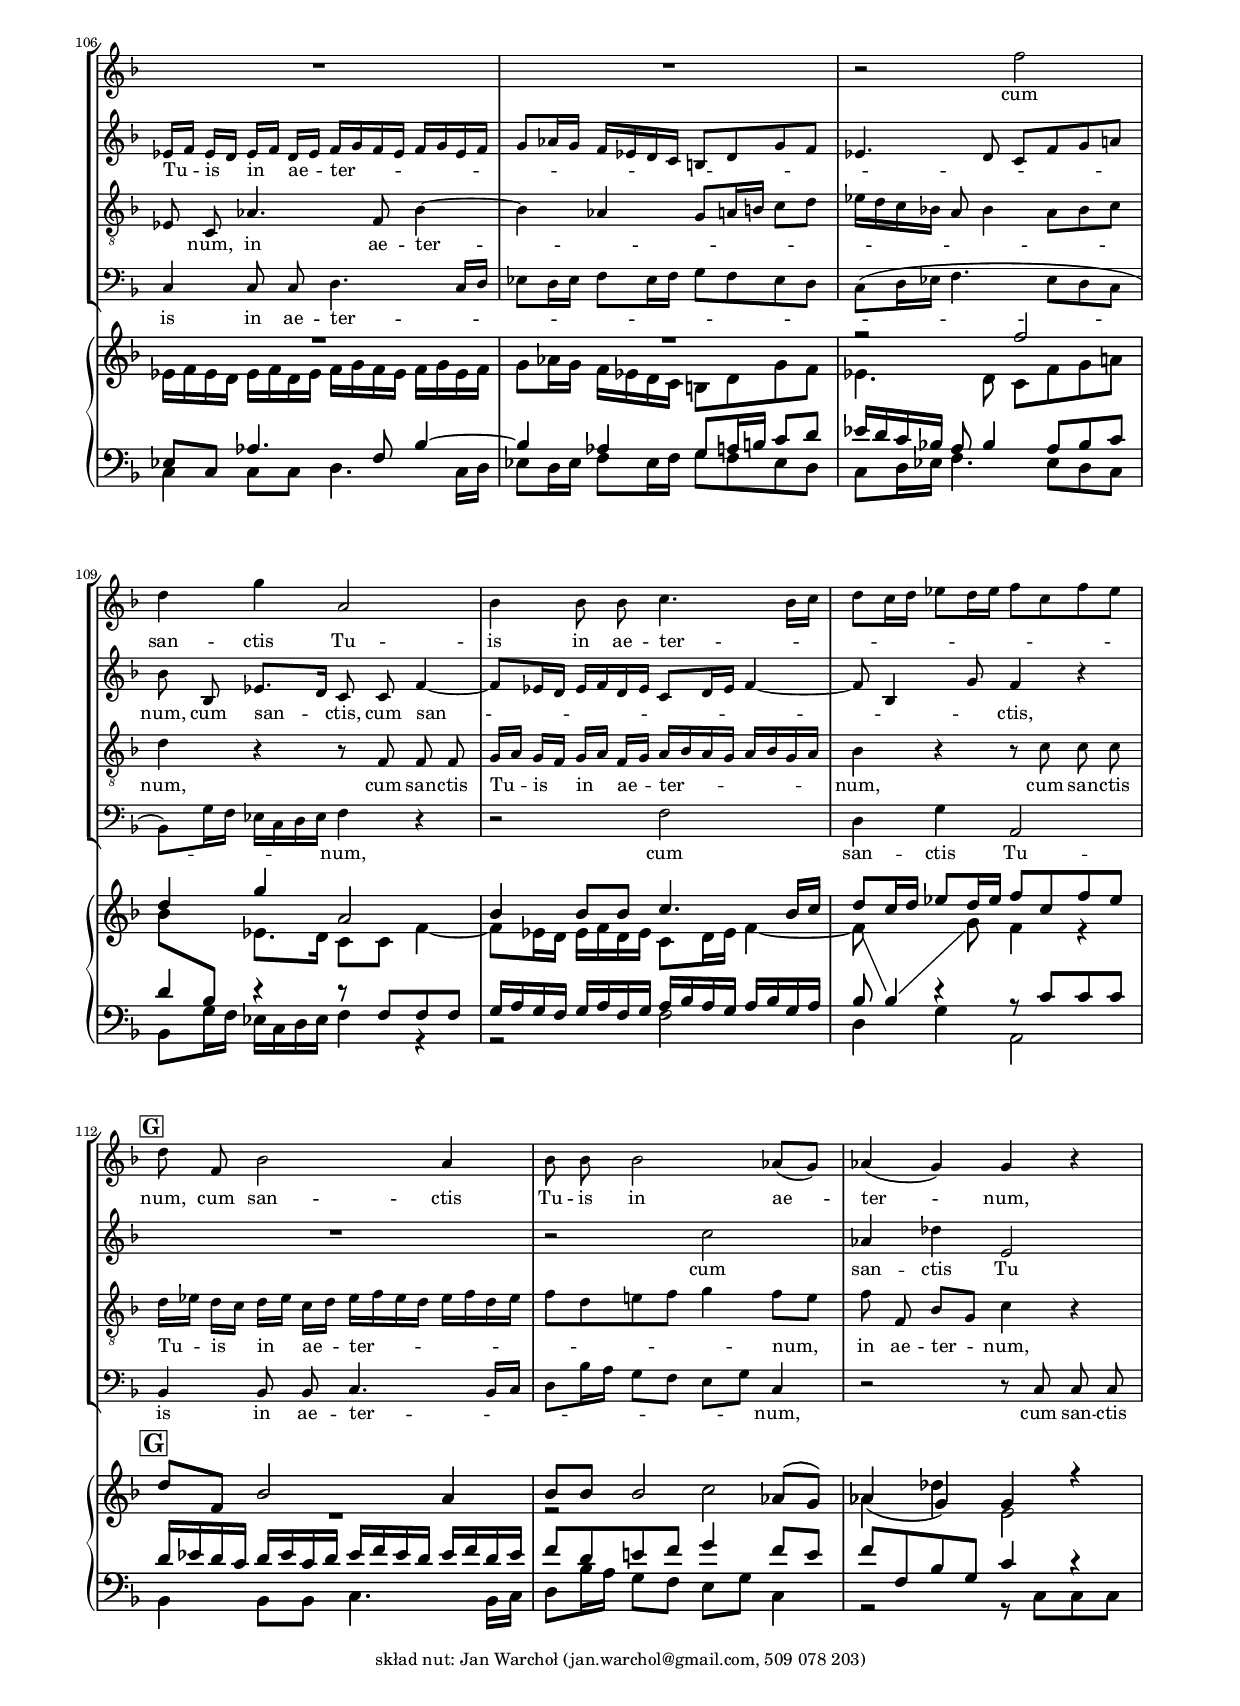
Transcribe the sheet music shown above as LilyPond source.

\version "2.15.29"

#(set-global-staff-size 15)

\header {
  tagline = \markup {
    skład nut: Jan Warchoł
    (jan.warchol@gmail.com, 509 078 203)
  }
}

\paper {
  indent = 0
  top-margin = 13 \mm
  bottom-margin = 6.5 \mm
  line-width = 177 \mm
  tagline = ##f
  page-count = #1
  ragged-last-bottom = ##f
  system-system-spacing #'minimum-distance = #17.5
  last-bottom-spacing #'minimum-distance = #10
}

\score {
  <<
    \new StaffGroup <<
      \new Staff \relative f'' {
        \autoBeamOff
        \key d \minor
        R1
        R1
        r2 f2
        d4 g a,2
        bes4 bes8 bes c4.\melisma \autoBeamOn bes16 c
        d8 c16 d es8 d16 es f8 c f es \autoBeamOff \melismaEnd \mark #7
        d8 f, bes2 a4
        bes8 bes bes2 as8( [ g ) ]
        as4 ( \melisma \autoBeamOn g ) \autoBeamOff \melismaEnd g r
      }
      \addlyrics {
        cum san -- ctis Tu -- is in ae -- ter -- num,
        cum san -- ctis Tu -- is in ae -- ter -- num,
      }

      \new Staff \relative f' {
        \autoBeamOff
        \key d \minor
        es16[ f] es[ d] es[ f] d[ es] \autoBeamOn f \melisma \autoBeamOn g f es f g es f
        g8 as16 g f es d c b8 d g f
        es4. d8 c f g a \autoBeamOff \melismaEnd
        bes8 bes, es8.[ d16] c8 c f4~ \melisma \autoBeamOn
        f8 es16 d es f d es c8 d16 es f4~
        f8 bes,4 g'8 \autoBeamOff \melismaEnd f4 r
        R1
        r2 c'2
        as4 des e,2
      }
      \addlyrics {
        Tu -- is in ae -- ter -- num,
        cum san -- ctis,
        cum san -- ctis,
        cum san -- ctis Tu
      }

      \new Staff \relative f {
        \autoBeamOff
        \clef "G_8"
        \key d \minor
        es8 c as'4. f8 bes4~ \melisma \autoBeamOn
        bes4 as g8 a16 b c8 d
        es16 d c bes a 8 bes4 a8 bes c \autoBeamOff \melismaEnd
        d4 r r8 f,8 f f
        g16[ a] g[ f] g[ a] f[ g] \autoBeamOn a \melisma \autoBeamOn bes a g a bes g a \autoBeamOff \melismaEnd
        bes4 r r8 c8 c c
        d16[ es] d[ c] d[ es] c[ d] \autoBeamOn es16\melisma \autoBeamOn f es d es f d es
        f8 d e f g4 \autoBeamOff \melismaEnd f8[ e]
        f8 f, bes[ g] c4 r
      }
      \addlyrics {
        \skip4 num,
        in ae -- ter -- num,
        cum san -- ctis Tu -- is in ae -- ter -- num,
        cum san -- ctis Tu -- is in ae -- ter -- num,
        in ae -- ter -- num,
      }

      \new Staff \relative f {
        \autoBeamOff
        \clef F
        \key d \minor
        c4 c8 c d4. \melisma \autoBeamOn c16 d
        es8 d16 es f8 es16 f g8 f es d
        c8( d16 es f4. es8 d c
        bes8) g'16 f es c d es \autoBeamOff \melismaEnd f4 r4
        r2 f
        d4 g a,2
        bes4 bes8 bes c4. \melisma \autoBeamOn bes16 c
        d8 bes'16 a g8 f e g \autoBeamOff \melismaEnd c,4
        r2 r8 c c c
      }
      \addlyrics {
        is in ae -- ter -- num,
        cum san -- ctis Tu -- is in ae -- ter -- num,
        cum san -- ctis Tu -- is in ae -- ter -- num,
        cum san -- ctis
      }
    >>

    \new GrandStaff <<
      \new Staff = "up" \with { \consists "Mark_engraver" } <<
        \new Voice \relative f'' {
          \key d \minor
          \voiceOne
          R1
          R1
          r2 f2
          d4 g a,2
          bes4 bes8 bes c4. bes16 c
          d8 c16 d es8 d16 es f8 c f es \mark #7
          d8 f, bes2 a4
          bes8 bes bes2 as8(  g )
          as4_(  g )  g r
        }
        \new Voice \relative f' {
          \key d \minor
          \voiceTwo
          es16 f es d es f d es f  g f es f g es f
          g8 as16 g f es d c b8 d g f
          es4. d8 c f g a
          bes8 \change Staff = "down" \voiceOne bes,\change Staff = "up" \voiceTwo es8. d16 c8 c f4~
          f8 es16 d es f d es c8 d16 es f4~
          \showStaffSwitch
          f8 \change Staff = "down" \voiceOne bes,4 \change Staff = "up" \voiceTwo g'8  f4 r
          R1
          r2 c'2
          as4 des e,2
        }
      >>
      \new Staff = "down" <<
        \clef F
        \new Voice \relative f {
          \key d \minor
          \voiceOne
          es8 c as'4. f8 bes4~
          bes4 as g8 a16 b c8 d
          es16 d c bes a 8 bes4 a8 bes c
          d4 r r8 f,8 f f
          g16 a g f g a f g a  bes a g a bes g a
          bes8 s d4\rest r8 c8 c c
          d16 es d c d es c d es16 f es d es f d es
          f8 d e f g4  f8 e
          f8 f, bes g c4 r
        }
        \new Voice \relative f {
          \key d \minor
          \voiceTwo
          c4 c8 c d4.  c16 d
          es8 d16 es f8 es16 f g8 f es d
          c8 d16 es f4. es8 d c
          bes8 g'16 f es c d es  f4 r4
          r2 f
          d4 g a,2
          bes4 bes8 bes c4.  bes16 c
          d8 bes'16 a g8 f e g  c,4
          r2 r8 c c c
        }
      >>
    >>
  >>

  \layout {
    \set Score.currentBarNumber = #106 \bar ""
    \context {
      \Staff \remove Time_signature_engraver
    }

    \accidentalStyle #'Score "modern"
    \set Score.markFormatter = #format-mark-box-alphabet

    \set GrandStaff.fontSize = #1.5
    \override GrandStaff.StaffSymbol #'staff-space = #(magstep 1.5)
    \override GrandStaff.StaffSymbol #'thickness = #(magstep 1.25)
    \override Staff.BarLine #'hair-thickness = #(magstep 4)
  }
}